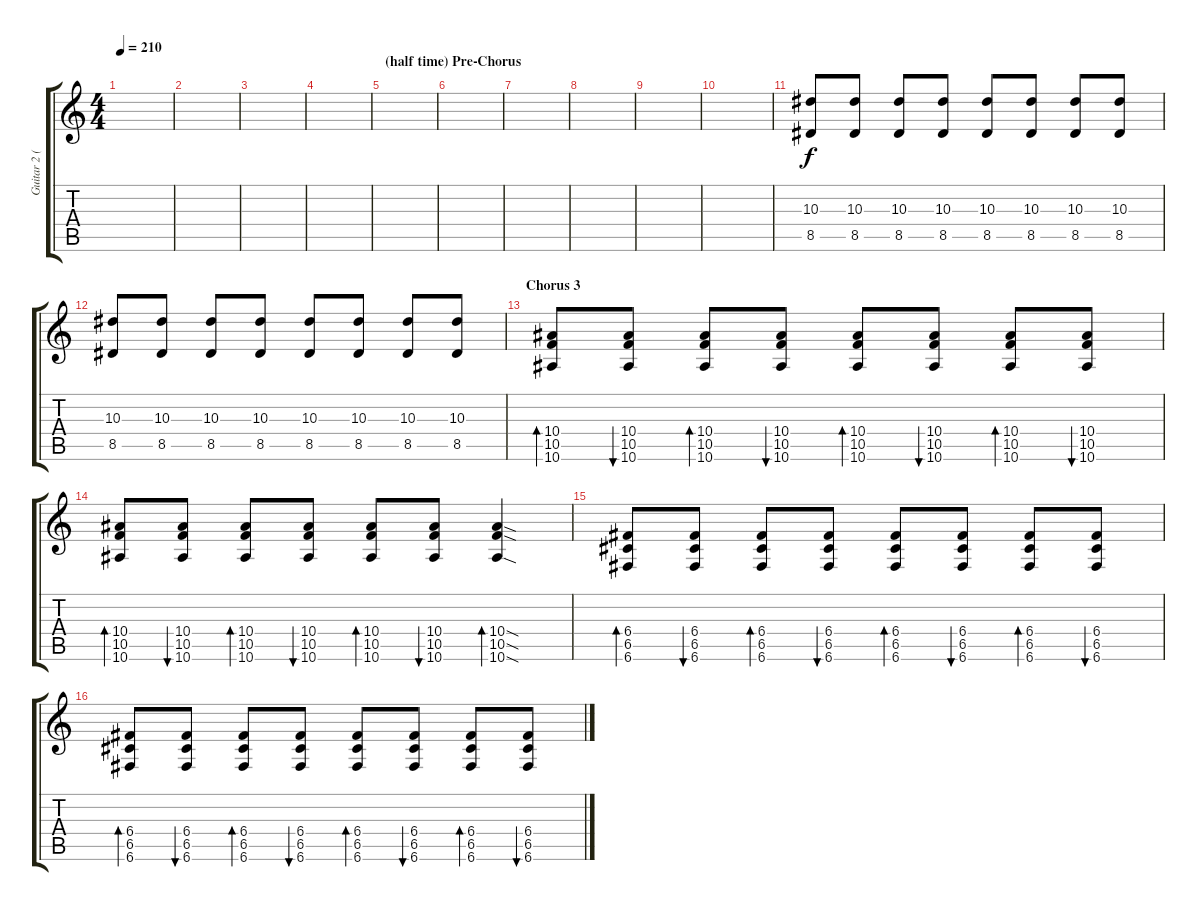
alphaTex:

\track ("Guitar 2 (overdrive)" "Guitar 2 (") {instrument overdrivenguitar}
\staff {score tabs}
\tuning (D4 A3 F3 C3 G2 C2) {hide}
\ts (4 4)
\tempo 210
\clef g2
\ks c
|
|
|
|
\section ("" "(half time) Pre-Chorus")
|
|
|
|
|
|
(10.3 8.5).8 (10.3 8.5).8 (10.3 8.5).8 (10.3 8.5).8 (10.3 8.5).8 (10.3 8.5).8 (10.3 8.5).8 (10.3 8.5).8 |
(10.3 8.5).8 (10.3 8.5).8 (10.3 8.5).8 (10.3 8.5).8 (10.3 8.5).8 (10.3 8.5).8 (10.3 8.5).8 (10.3 8.5).8 |
\section ("" "Chorus 3")
(10.4 10.5 10.6).8{bd 60 volume 13} (10.4 10.5 10.6).8{bu 60} (10.4 10.5 10.6).8{bd 60} (10.4 10.5 10.6).8{bu 60} (10.4 10.5 10.6).8{bd 60} (10.4 10.5 10.6).8{bu 60} (10.4 10.5 10.6).8{bd 60} (10.4 10.5 10.6).8{bu 60} |
(10.4 10.5 10.6).8{bd 60} (10.4 10.5 10.6).8{bu 60} (10.4 10.5 10.6).8{bd 60} (10.4 10.5 10.6).8{bu 60} (10.4 10.5 10.6).8{bd 60} (10.4 10.5 10.6).8{bu 60} (10.4{sod} 10.5{sod} 10.6{sod}).4{bd 60} |
(6.4 6.5 6.6).8{bd 60} (6.4 6.5 6.6).8{bu 60} (6.4 6.5 6.6).8{bd 60} (6.4 6.5 6.6).8{bu 60} (6.4 6.5 6.6).8{bd 60} (6.4 6.5 6.6).8{bu 60} (6.4 6.5 6.6).8{bd 60} (6.4 6.5 6.6).8{bu 60} |
(6.4 6.5 6.6).8{bd 60} (6.4 6.5 6.6).8{bu 60} (6.4 6.5 6.6).8{bd 60} (6.4 6.5 6.6).8{bu 60} (6.4 6.5 6.6).8{bd 60} (6.4 6.5 6.6).8{bu 60} (6.4 6.5 6.6).8{bd 60} (6.4 6.5 6.6).8{bu 60}
